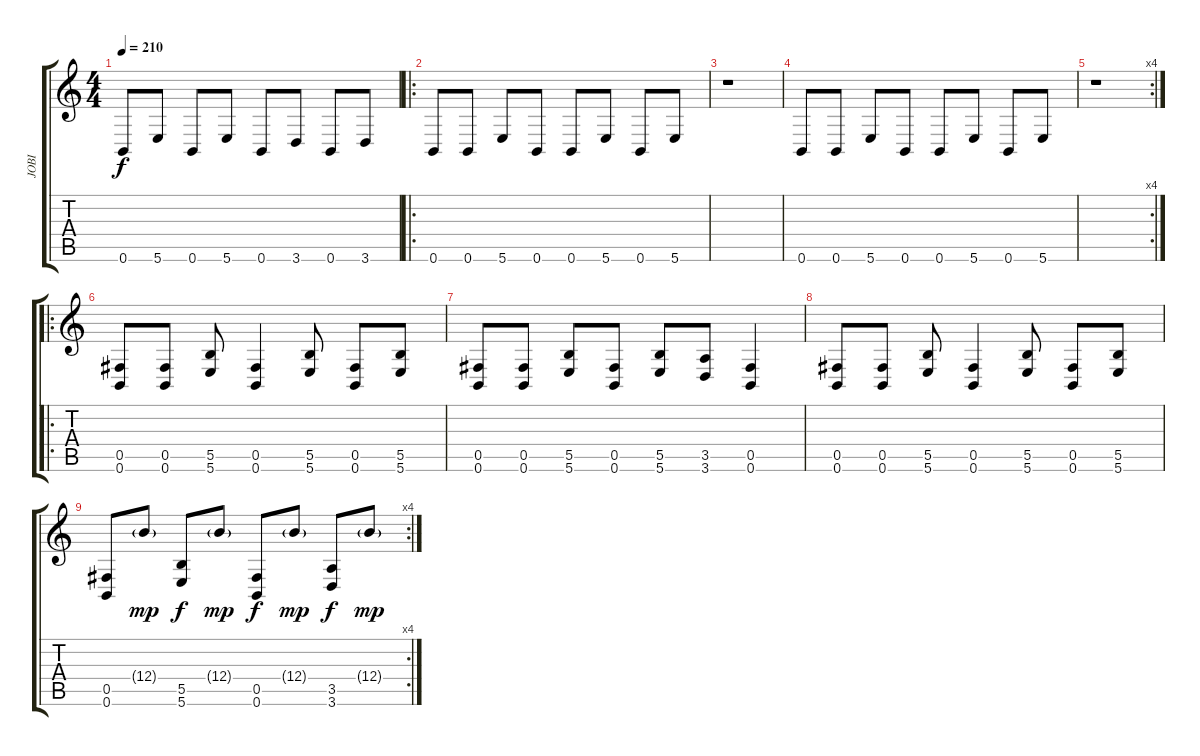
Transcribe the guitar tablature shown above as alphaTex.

\track ("JOBI" "JOBI") {instrument distortionguitar}
\staff {score tabs}
\tuning (Db4 Ab3 E3 B2 Gb2 B1) {hide}
\ts (4 4)
\tempo 210
\clef g2
\ks c
0.6.8{dy f} 5.6.8 0.6.8 5.6.8 0.6.8 3.6.8 0.6.8 3.6.8 |
\ro
0.6.8 0.6.8 5.6.8 0.6.8 0.6.8 5.6.8 0.6.8 5.6.8 |
r.1 |
0.6.8 0.6.8 5.6.8 0.6.8 0.6.8 5.6.8 0.6.8 5.6.8 |
\rc 4
r.1 |
\ro
(0.5 0.6).8 (0.5 0.6).8 (5.5 5.6).8 (0.5 0.6).4 (5.5 5.6).8 (0.5 0.6).8 (5.5 5.6).8 |
(0.5 0.6).8 (0.5 0.6).8 (5.5 5.6).8 (0.5 0.6).8 (5.5 5.6).8 (3.5 3.6).8 (0.5 0.6).4 |
(0.5 0.6).8 (0.5 0.6).8 (5.5 5.6).8 (0.5 0.6).4 (5.5 5.6).8 (0.5 0.6).8 (5.5 5.6).8 |
\rc 4
(0.5 0.6).8 12.4{g}.8{dy mp} (5.5 5.6).8{dy f} 12.4{g}.8{dy mp} (0.5 0.6).8{dy f} 12.4{g}.8{dy mp} (3.5 3.6).8{dy f} 12.4{g}.8{dy mp}
